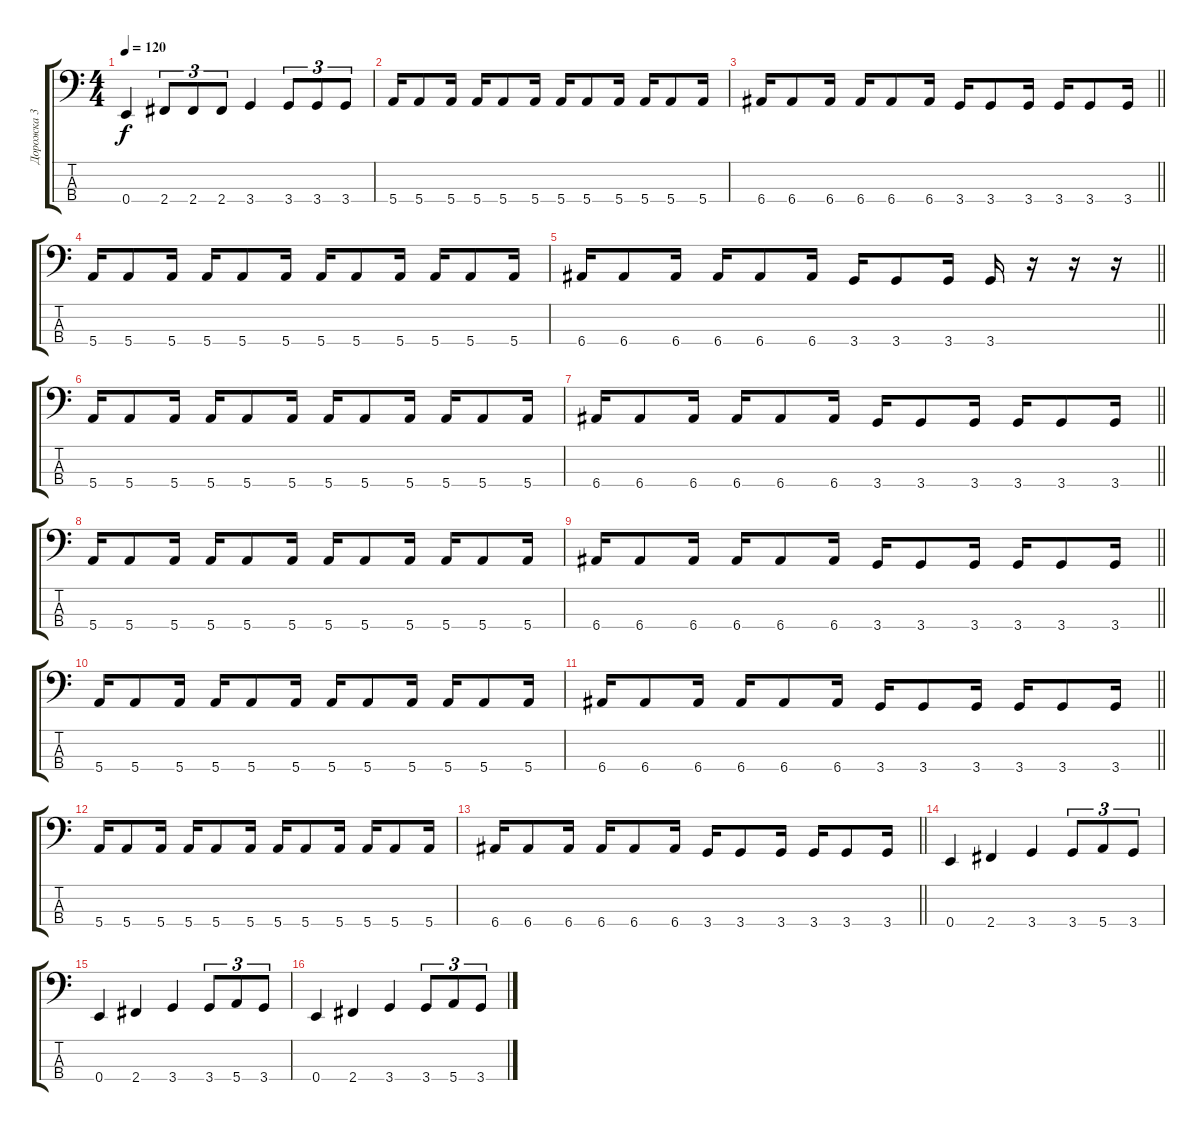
\track ("Дорожка 3" "Дорожка 3") {instrument electricbassfinger}
\staff {score tabs}
\tuning (G2 D2 A1 E1) {hide}
\ts (4 4)
\tempo 120
\clef f4
\ks c
0.4.4{dy f} 2.4.8{tu (3 2)} 2.4.8{tu (3 2)} 2.4.8{tu (3 2)} 3.4.4 3.4.8{tu (3 2)} 3.4.8{tu (3 2)} 3.4.8{tu (3 2)} |
5.4.16 5.4.8 5.4.16 5.4.16 5.4.8 5.4.16 5.4.16 5.4.8 5.4.16 5.4.16 5.4.8 5.4.16 |
\barLineRight lightlight
6.4.16 6.4.8 6.4.16 6.4.16 6.4.8 6.4.16 3.4.16 3.4.8 3.4.16 3.4.16 3.4.8 3.4.16 |
5.4.16 5.4.8 5.4.16 5.4.16 5.4.8 5.4.16 5.4.16 5.4.8 5.4.16 5.4.16 5.4.8 5.4.16 |
\barLineRight lightlight
6.4.16 6.4.8 6.4.16 6.4.16 6.4.8 6.4.16 3.4.16 3.4.8 3.4.16 3.4.16 r.16 r.16 r.16 |
5.4.16 5.4.8 5.4.16 5.4.16 5.4.8 5.4.16 5.4.16 5.4.8 5.4.16 5.4.16 5.4.8 5.4.16 |
\barLineRight lightlight
6.4.16 6.4.8 6.4.16 6.4.16 6.4.8 6.4.16 3.4.16 3.4.8 3.4.16 3.4.16 3.4.8 3.4.16 |
5.4.16 5.4.8 5.4.16 5.4.16 5.4.8 5.4.16 5.4.16 5.4.8 5.4.16 5.4.16 5.4.8 5.4.16 |
\barLineRight lightlight
6.4.16 6.4.8 6.4.16 6.4.16 6.4.8 6.4.16 3.4.16 3.4.8 3.4.16 3.4.16 3.4.8 3.4.16 |
5.4.16 5.4.8 5.4.16 5.4.16 5.4.8 5.4.16 5.4.16 5.4.8 5.4.16 5.4.16 5.4.8 5.4.16 |
\barLineRight lightlight
6.4.16 6.4.8 6.4.16 6.4.16 6.4.8 6.4.16 3.4.16 3.4.8 3.4.16 3.4.16 3.4.8 3.4.16 |
5.4.16 5.4.8 5.4.16 5.4.16 5.4.8 5.4.16 5.4.16 5.4.8 5.4.16 5.4.16 5.4.8 5.4.16 |
\barLineRight lightlight
6.4.16 6.4.8 6.4.16 6.4.16 6.4.8 6.4.16 3.4.16 3.4.8 3.4.16 3.4.16 3.4.8 3.4.16 |
0.4.4 2.4.4 3.4.4 3.4.8{tu (3 2)} 5.4.8{tu (3 2)} 3.4.8{tu (3 2)} |
0.4.4 2.4.4 3.4.4 3.4.8{tu (3 2)} 5.4.8{tu (3 2)} 3.4.8{tu (3 2)} |
0.4.4 2.4.4 3.4.4 3.4.8{tu (3 2)} 5.4.8{tu (3 2)} 3.4.8{tu (3 2)}
